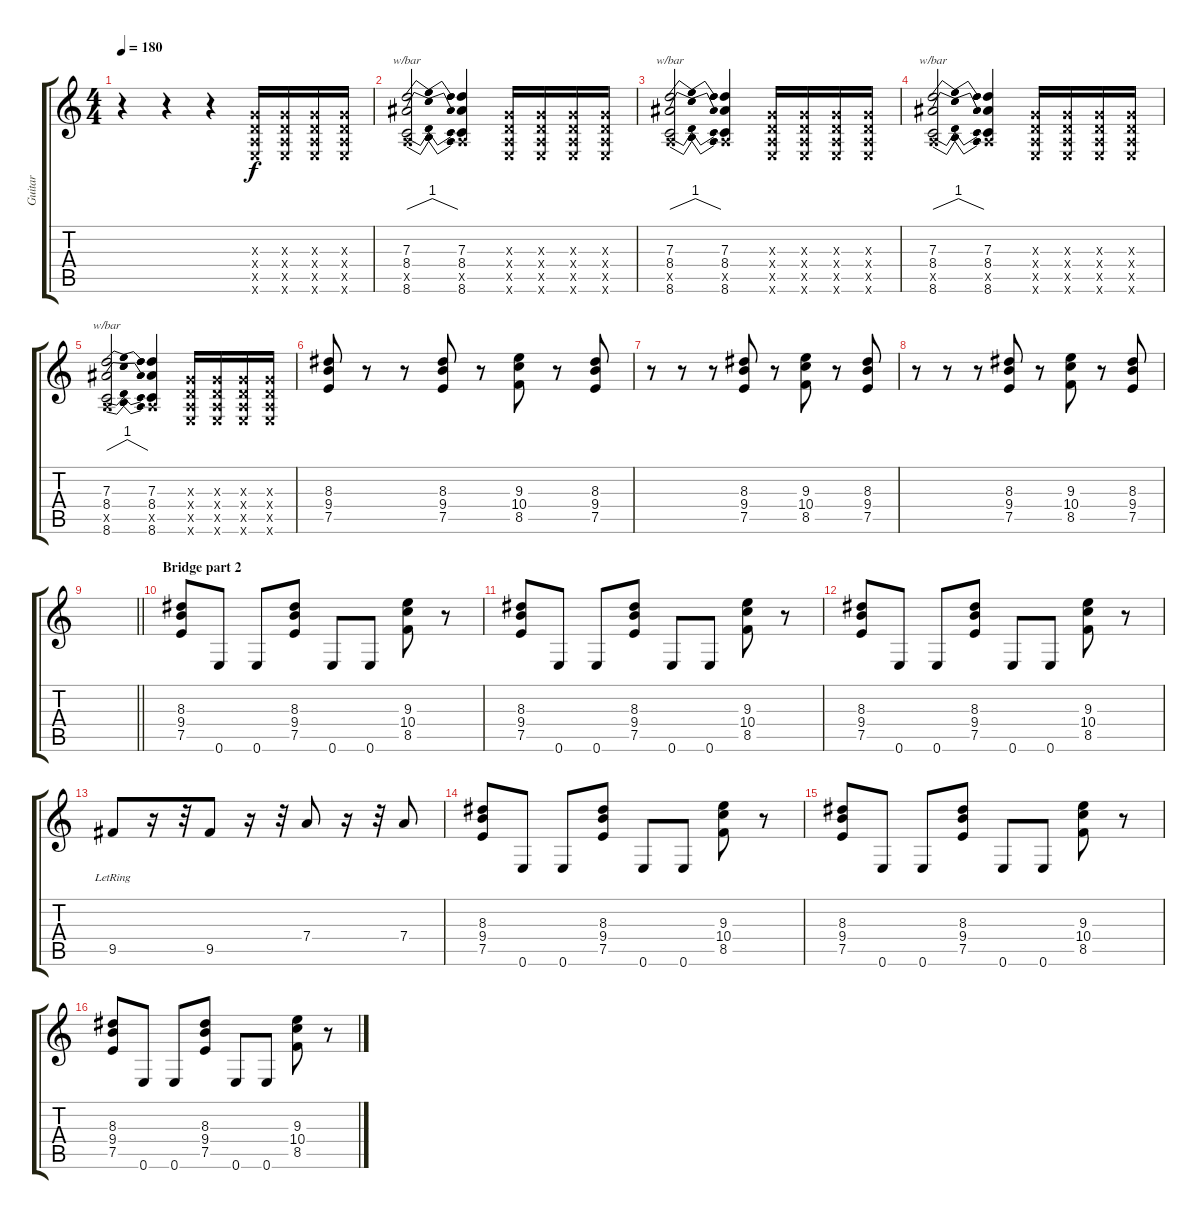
\track ("Guitar" "Guitar") {instrument distortionguitar}
\staff {score tabs}
\tuning (E4 B3 G3 D3 A2 E2) {hide}
\ts (4 4)
\tempo 180
\clef g2
\ks c
r.4{dy f} r.4 r.4 (0.3{x} 0.4{x} 0.5{x} 0.6{x}).16 (0.3{x} 0.4{x} 0.5{x} 0.6{x}).16 (0.3{x} 0.4{x} 0.5{x} 0.6{x}).16 (0.3{x} 0.4{x} 0.5{x} 0.6{x}).16 |
(7.3 8.4 0.5{x} 8.6).2{tbe (dip default 0 0 30 4 60 0)} (7.3 8.4 0.5{x} 8.6).4 (0.3{x} 0.4{x} 0.5{x} 0.6{x}).16 (0.3{x} 0.4{x} 0.5{x} 0.6{x}).16 (0.3{x} 0.4{x} 0.5{x} 0.6{x}).16 (0.3{x} 0.4{x} 0.5{x} 0.6{x}).16 |
(7.3 8.4 0.5{x} 8.6).2{tbe (dip default 0 0 30 4 60 0)} (7.3 8.4 0.5{x} 8.6).4 (0.3{x} 0.4{x} 0.5{x} 0.6{x}).16 (0.3{x} 0.4{x} 0.5{x} 0.6{x}).16 (0.3{x} 0.4{x} 0.5{x} 0.6{x}).16 (0.3{x} 0.4{x} 0.5{x} 0.6{x}).16 |
(7.3 8.4 0.5{x} 8.6).2{tbe (dip default 0 0 30 4 60 0)} (7.3 8.4 0.5{x} 8.6).4 (0.3{x} 0.4{x} 0.5{x} 0.6{x}).16 (0.3{x} 0.4{x} 0.5{x} 0.6{x}).16 (0.3{x} 0.4{x} 0.5{x} 0.6{x}).16 (0.3{x} 0.4{x} 0.5{x} 0.6{x}).16 |
(7.3 8.4 0.5{x} 8.6).2{tbe (dip default 0 0 30 4 60 0)} (7.3 8.4 0.5{x} 8.6).4 (0.3{x} 0.4{x} 0.5{x} 0.6{x}).16 (0.3{x} 0.4{x} 0.5{x} 0.6{x}).16 (0.3{x} 0.4{x} 0.5{x} 0.6{x}).16 (0.3{x} 0.4{x} 0.5{x} 0.6{x}).16 |
(8.3 9.4 7.5).8 r.8 r.8 (8.3 9.4 7.5).8 r.8 (9.3 10.4 8.5).8 r.8 (8.3 9.4 7.5).8 |
r.8 r.8 r.8 (8.3 9.4 7.5).8 r.8 (9.3 10.4 8.5).8 r.8 (8.3 9.4 7.5).8 |
r.8 r.8 r.8 (8.3 9.4 7.5).8 r.8 (9.3 10.4 8.5).8 r.8 (8.3 9.4 7.5).8 |
\barLineRight lightlight
|
\section ("" "Bridge part 2")
(8.3 9.4 7.5).8 0.6.8 0.6.8 (8.3 9.4 7.5).8 0.6.8 0.6.8 (9.3 10.4 8.5).8 r.8 |
(8.3 9.4 7.5).8 0.6.8 0.6.8 (8.3 9.4 7.5).8 0.6.8 0.6.8 (9.3 10.4 8.5).8 r.8 |
(8.3 9.4 7.5).8 0.6.8 0.6.8 (8.3 9.4 7.5).8 0.6.8 0.6.8 (9.3 10.4 8.5).8 r.8 |
9.5{lr}.8 r.16 r.32 9.5.8 r.16 r.32 7.4.8 r.16 r.32 7.4.8 |
(8.3 9.4 7.5).8 0.6.8 0.6.8 (8.3 9.4 7.5).8 0.6.8 0.6.8 (9.3 10.4 8.5).8 r.8 |
(8.3 9.4 7.5).8 0.6.8 0.6.8 (8.3 9.4 7.5).8 0.6.8 0.6.8 (9.3 10.4 8.5).8 r.8 |
(8.3 9.4 7.5).8 0.6.8 0.6.8 (8.3 9.4 7.5).8 0.6.8 0.6.8 (9.3 10.4 8.5).8 r.8
